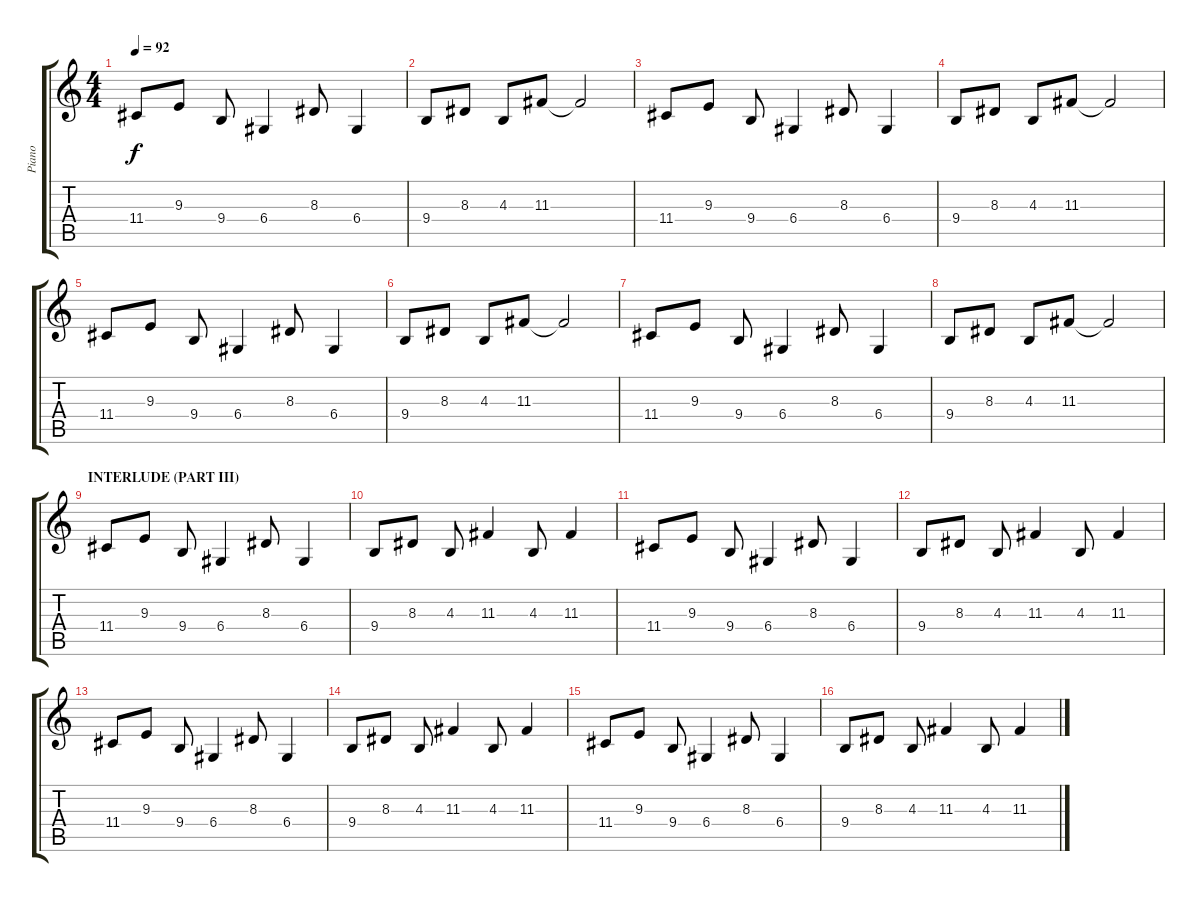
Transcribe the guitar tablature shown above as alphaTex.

\track ("Piano" "Piano") {instrument electricgrandpiano}
\staff {score tabs}
\tuning (E4 B3 G3 D3 A2 E2) {hide}
\ts (4 4)
\tempo 92
\clef g2
\ks c
11.4.8{dy f} 9.3.8 9.4.8 6.4.4 8.3.8 6.4.4 |
9.4.8 8.3.8 4.3.8 11.3.8 11.3{t}.2 |
11.4.8 9.3.8 9.4.8 6.4.4 8.3.8 6.4.4 |
9.4.8 8.3.8 4.3.8 11.3.8 11.3{t}.2 |
11.4.8 9.3.8 9.4.8 6.4.4 8.3.8 6.4.4 |
9.4.8 8.3.8 4.3.8 11.3.8 11.3{t}.2 |
11.4.8 9.3.8 9.4.8 6.4.4 8.3.8 6.4.4 |
9.4.8 8.3.8 4.3.8 11.3.8 11.3{t}.2 |
\section ("" "INTERLUDE (PART III)")
11.4.8 9.3.8 9.4.8 6.4.4 8.3.8 6.4.4 |
9.4.8 8.3.8 4.3.8 11.3.4 4.3.8 11.3.4 |
11.4.8 9.3.8 9.4.8 6.4.4 8.3.8 6.4.4 |
9.4.8 8.3.8 4.3.8 11.3.4 4.3.8 11.3.4 |
11.4.8 9.3.8 9.4.8 6.4.4 8.3.8 6.4.4 |
9.4.8 8.3.8 4.3.8 11.3.4 4.3.8 11.3.4 |
11.4.8 9.3.8 9.4.8 6.4.4 8.3.8 6.4.4 |
9.4.8 8.3.8 4.3.8 11.3.4 4.3.8 11.3.4
